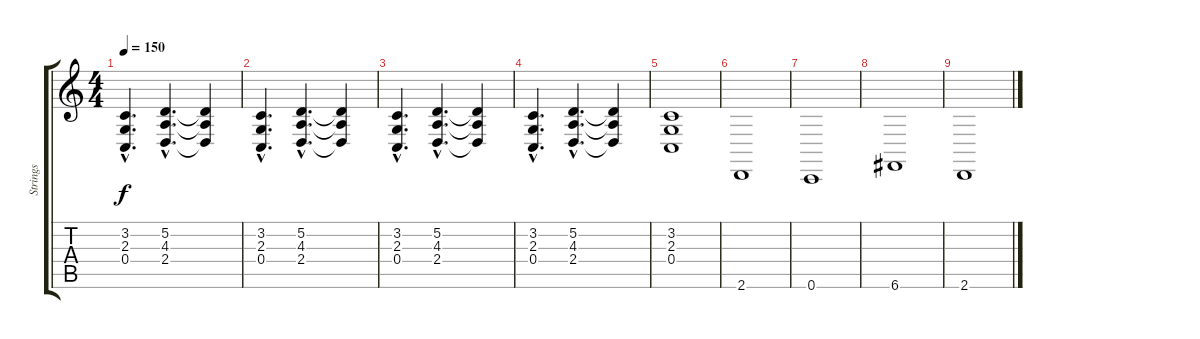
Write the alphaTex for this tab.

\track ("Strings" "Strings") {instrument stringensemble1}
\staff {score tabs}
\tuning (D4 A3 F3 C3 G2 C2) {hide}
\ts (4 4)
\tempo 150
\clef g2
\ks c
(3.2{hac} 2.3{hac} 0.4{hac}).4{d dy f} (5.2{hac} 4.3{hac} 2.4{hac}).4{d} (5.2{t} 4.3{t} 2.4{t}).4 |
(3.2{hac} 2.3{hac} 0.4{hac}).4{d} (5.2{hac} 4.3{hac} 2.4{hac}).4{d} (5.2{t} 4.3{t} 2.4{t}).4 |
(3.2{hac} 2.3{hac} 0.4{hac}).4{d} (5.2{hac} 4.3{hac} 2.4{hac}).4{d} (5.2{t} 4.3{t} 2.4{t}).4 |
(3.2{hac} 2.3{hac} 0.4{hac}).4{d} (5.2{hac} 4.3{hac} 2.4{hac}).4{d} (5.2{t} 4.3{t} 2.4{t}).4 |
(3.2 2.3 0.4).1 |
2.6.1 |
0.6.1 |
6.6.1 |
2.6.1
